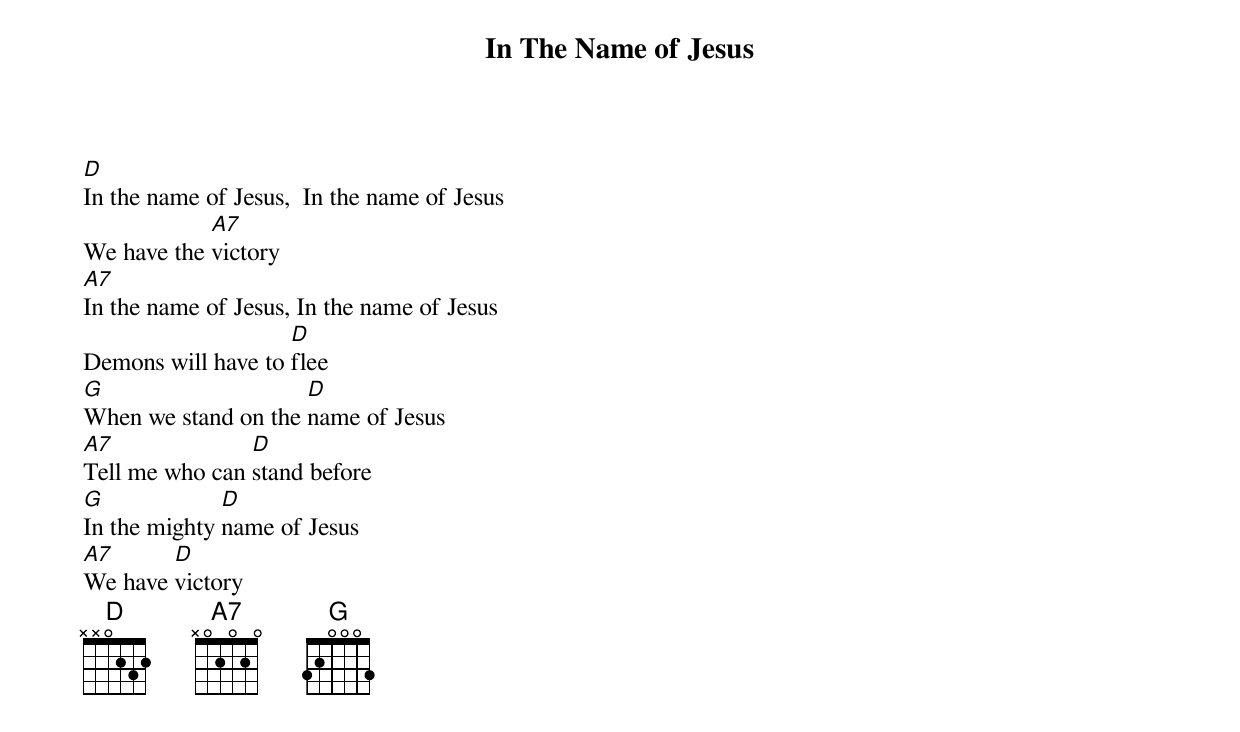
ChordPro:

{Title: In The Name of Jesus}
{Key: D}

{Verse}
[D]In the name of Jesus,  In the name of Jesus
We have the [A7]victory
[A7]In the name of Jesus, In the name of Jesus
Demons will have to [D]flee
[G]When we stand on the [D]name of Jesus
[A7]Tell me who can [D]stand before
[G]In the mighty [D]name of Jesus
[A7]We have [D]victory
